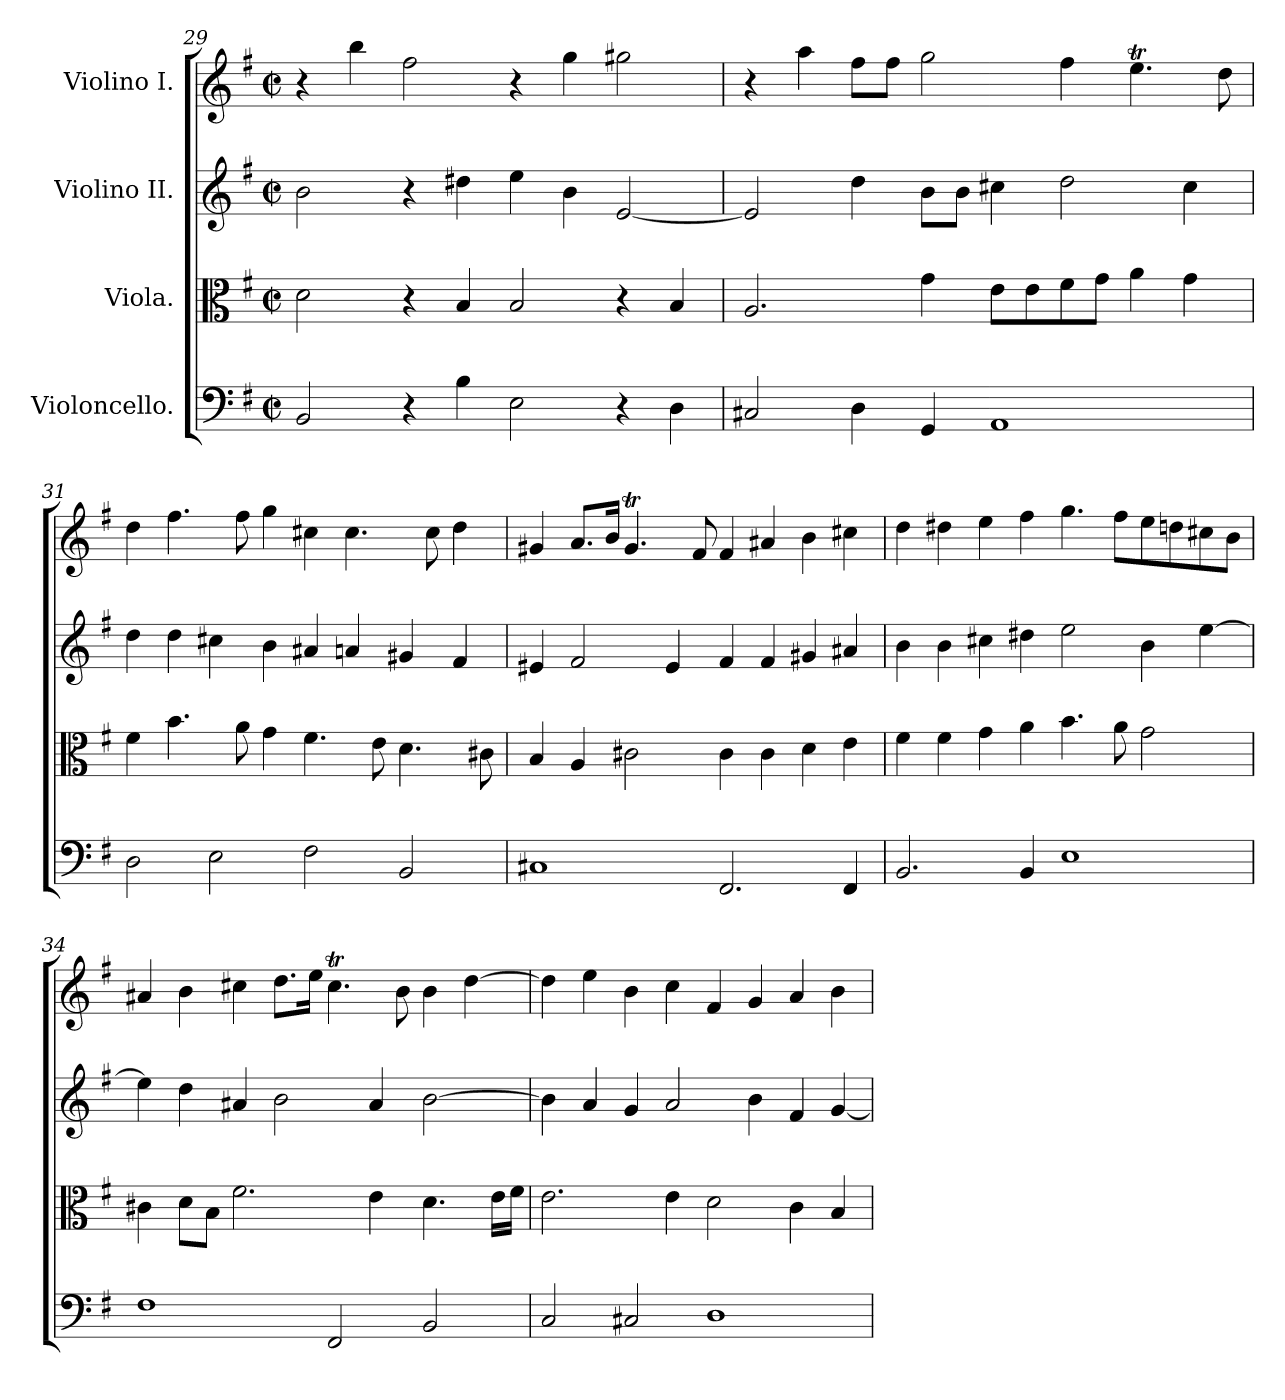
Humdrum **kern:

**kern	**kern	**kern	**kern
*part4	*part3	*part2	*part1
*staff4	*staff3	*staff2	*staff1
*I"Violoncello.	*I"Viola.	*I"Violino II.	*I"Violino I.
*clefF4	*clefC3	*clefG2	*clefG2
*k[f#]	*k[f#]	*k[f#]	*k[f#]
*G:	*G:	*G:	*G:
*M2/2	*M2/2	*M2/2	*M2/2
*met(c|)	*met(c|)	*met(c|)	*met(c|)
=29	=29	=29	=29
2BB/	2d\	2b\	4r
.	.	.	4bb\
4r	4r	4r	2ff#\
4B\	4B/	4dd#X\	.
2E\	2B/	4ee\	4r
.	.	4b\	4gg\
4r	4r	[2e/	2gg#X\
4D\	4B/	.	.
=30	=30	=30	=30
2C#X/	2.A/	2e/]	4r
.	.	.	4aa\
4D\	.	4dd\	8ff#\L
.	.	.	8ff#\J
4GG/	4g\	8b\L	2gg\
.	.	8b\J	.
1AA	8e\L	4cc#X\	.
.	8e\	.	.
.	8f#\	2dd\	4ff#\
.	8g\J	.	.
.	4a\	.	4.eeT\
.	4g\	4cc#\	.
.	.	.	8dd\
!!LO:LB:g=z
=31	=31	=31	=31
2D\	4f#\	4dd\	4dd\
.	4.b\	4dd\	4.ff#\
2E\	.	4cc#X\	.
.	8a\	.	8ff#\
.	4g\	4b\	4gg\
2F#\	4.f#\	4a#X/	4cc#X\
.	.	4an/	4.cc#\
.	8e\	.	.
2BB/	4.d\	4g#X/	.
.	.	.	8cc#\
.	.	4f#/	4dd\
.	8c#X\	.	.
=32	=32	=32	=32
1C#X	4B/	4e#X/	4g#X/
.	4A/	2f#/	8.a/L
.	.	.	16b/Jk
.	2c#X\	.	4.g#t/
.	.	4e#/	.
.	.	.	8f#/
2.FF#/	4c#\	4f#/	4f#/
.	4c#\	4f#/	4a#X/
.	4d\	4g#X/	4b\
4FF#/	4e\	4a#X/	4cc#X\
=33	=33	=33	=33
2.BB/	4f#\	4b\	4dd\
.	4f#\	4b\	4dd#X\
.	4g\	4cc#X\	4ee\
4BB/	4a\	4dd#X\	4ff#\
1E	4.b\	2ee\	4.gg\
.	8a\	.	8ff#\L
.	2g\	4b\	8ee\
.	.	.	8ddn\
.	.	[4ee\	8cc#X\
.	.	.	8b\J
!!LO:LB:g=z
=34	=34	=34	=34
1F#	4c#X\	4ee\]	4a#X/
.	8d\L	4dd\	4b\
.	8B\J	.	.
.	2.f#\	4a#X/	4cc#X\
.	.	2b\	8.dd\L
.	.	.	16ee\Jk
2FF#/	.	.	4.cc#t\
.	4e\	4a#/	.
.	.	.	8b\
2BB/	4.d\	[2b\	4b\
.	.	.	[4dd\
.	16e\LL	.	.
.	16f#\JJ	.	.
=35	=35	=35	=35
2C/	2.e\	4b\]	4dd\]
.	.	4a/	4ee\
2C#X/	.	4g/	4b\
.	4e\	2a/	4cc\
1D	2d\	.	4f#/
.	.	4b\	4g/
.	4c\	4f#/	4a/
.	4B/	[4g/	4b\
=	=	=	=
*-	*-	*-	*-
